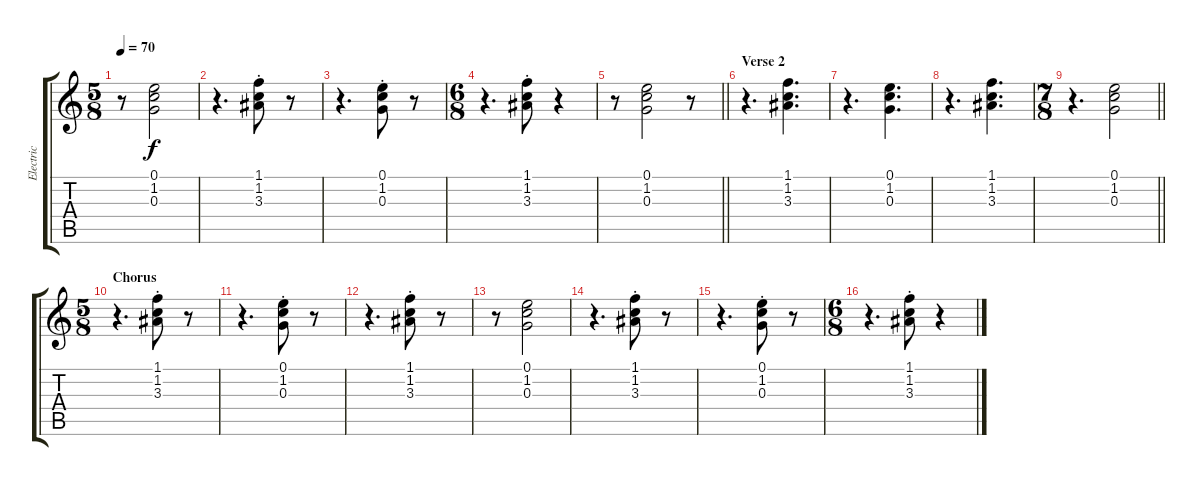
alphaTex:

\track ("Electric" "Electric") {instrument overdrivenguitar}
\staff {score tabs}
\tuning (E4 B3 G3 D3 A2 E2) {hide}
\ts (5 8)
\tempo 70
\clef g2
\ks c
r.8{dy f} (0.1 1.2 0.3).2 |
r.4{d} (1.1{st} 1.2{st} 3.3{st}).8 r.8 |
r.4{d} (0.1{st} 1.2{st} 0.3{st}).8 r.8 |
\ts (6 8)
r.4{d} (1.1{st} 1.2{st} 3.3{st}).8 r.4 |
\barLineRight lightlight
r.8 (0.1 1.2 0.3).2 r.8 |
\section ("" "Verse 2")
r.4{d} (1.1 1.2 3.3).4{d} |
r.4{d} (0.1 1.2 0.3).4{d} |
r.4{d} (1.1 1.2 3.3).4{d} |
\ts (7 8)
\barLineRight lightlight
r.4{d} (0.1 1.2 0.3).2 |
\ts (5 8)
\section ("" "Chorus")
r.4{d} (1.1{st} 1.2{st} 3.3{st}).8 r.8 |
r.4{d} (0.1{st} 1.2{st} 0.3{st}).8 r.8 |
r.4{d} (1.1{st} 1.2{st} 3.3{st}).8 r.8 |
r.8 (0.1 1.2 0.3).2 |
r.4{d} (1.1{st} 1.2{st} 3.3{st}).8 r.8 |
r.4{d} (0.1{st} 1.2{st} 0.3{st}).8 r.8 |
\ts (6 8)
r.4{d} (1.1{st} 1.2{st} 3.3{st}).8 r.4
